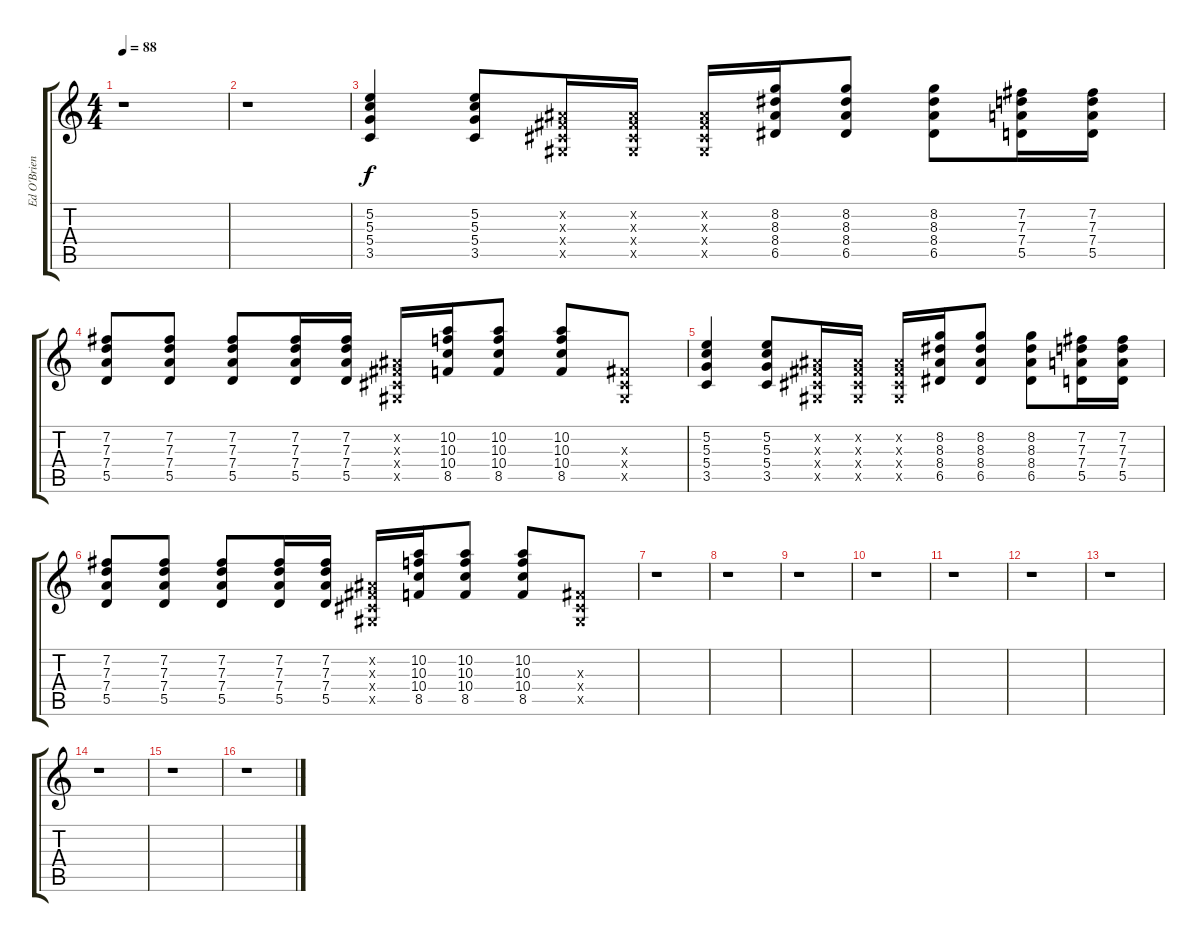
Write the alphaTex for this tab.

\track ("Ed O'Brien" "Ed O'Brien") {instrument electricguitarjazz}
\staff {score tabs}
\tuning (E4 B3 G3 D3 A2 E2) {hide}
\ts (4 4)
\tempo 88
\clef g2
\ks c
r.1{dy f instrument overdrivenguitar} |
r.1 |
(5.2 5.3 5.4 3.5).4 (5.2 5.3 5.4 3.5).8 (-1.2{x} -1.3{x} -1.4{x} -1.5{x}).16 (-1.2{x} -1.3{x} -1.4{x} -1.5{x}).16 (-1.2{x} -1.3{x} -1.4{x} -1.5{x}).16 (8.2 8.3 8.4 6.5).16 (8.2 8.3 8.4 6.5).8 (8.2 8.3 8.4 6.5).8 (7.2 7.3 7.4 5.5).16 (7.2 7.3 7.4 5.5).16 |
(7.2 7.3 7.4 5.5).8 (7.2 7.3 7.4 5.5).8 (7.2 7.3 7.4 5.5).8 (7.2 7.3 7.4 5.5).16 (7.2 7.3 7.4 5.5).16 (-1.2{x} -1.3{x} -1.4{x} -1.5{x}).16 (10.2 10.3 10.4 8.5).16 (10.2 10.3 10.4 8.5).8 (10.2 10.3 10.4 8.5).8 (-1.3{x} -1.4{x} -1.5{x}).8 |
(5.2 5.3 5.4 3.5).4 (5.2 5.3 5.4 3.5).8 (-1.2{x} -1.3{x} -1.4{x} -1.5{x}).16 (-1.2{x} -1.3{x} -1.4{x} -1.5{x}).16 (-1.2{x} -1.3{x} -1.4{x} -1.5{x}).16 (8.2 8.3 8.4 6.5).16 (8.2 8.3 8.4 6.5).8 (8.2 8.3 8.4 6.5).8 (7.2 7.3 7.4 5.5).16 (7.2 7.3 7.4 5.5).16 |
(7.2 7.3 7.4 5.5).8 (7.2 7.3 7.4 5.5).8 (7.2 7.3 7.4 5.5).8 (7.2 7.3 7.4 5.5).16 (7.2 7.3 7.4 5.5).16 (-1.2{x} -1.3{x} -1.4{x} -1.5{x}).16 (10.2 10.3 10.4 8.5).16 (10.2 10.3 10.4 8.5).8 (10.2 10.3 10.4 8.5).8 (-1.3{x} -1.4{x} -1.5{x}).8 |
r.1 |
r.1 |
r.1 |
r.1 |
r.1 |
r.1 |
r.1 |
r.1 |
r.1 |
r.1
